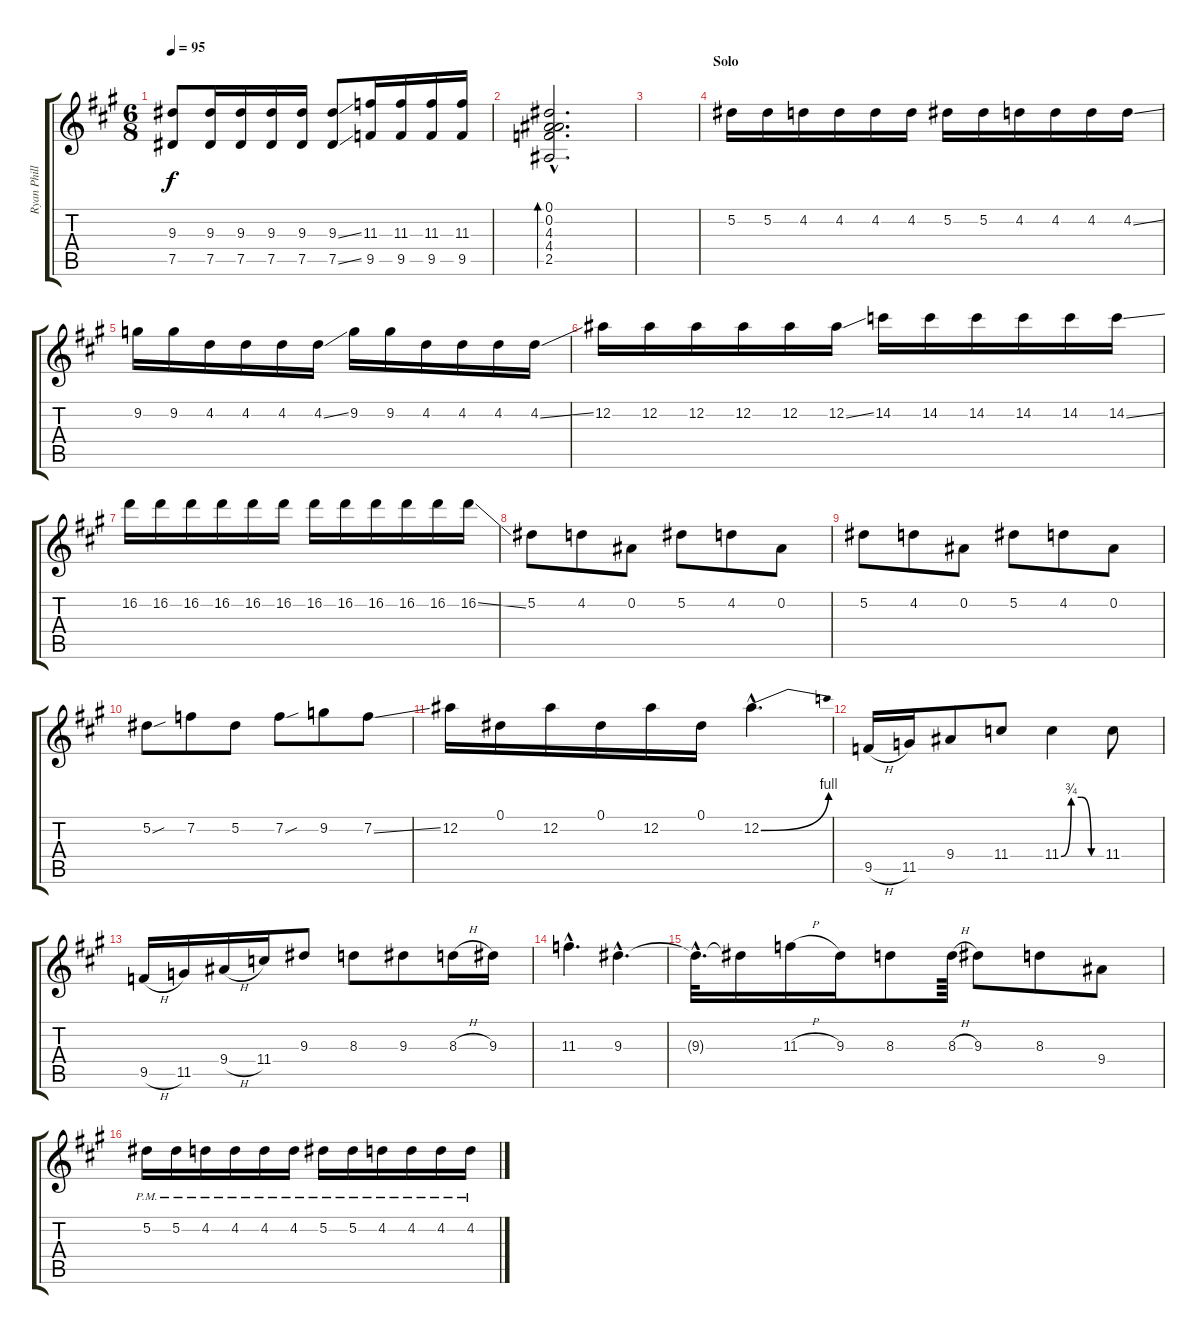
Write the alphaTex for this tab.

\track ("Ryan Phillips" "Ryan Phill") {instrument acousticguitarsteel}
\staff {score tabs}
\tuning (Eb4 Bb3 Gb3 Db3 Ab2 Db2) {hide}
\ts (6 8)
\tempo 95
\clef g2
\ks a
(9.3 7.5).8{dy f volume 16} (9.3 7.5).16 (9.3 7.5).16 (9.3 7.5).16 (9.3 7.5).16 (9.3{ss} 7.5{ss}).8 (11.3 9.5).16 (11.3 9.5).16 (11.3 9.5).16 (11.3 9.5).16 |
(0.1{hac} 0.2{hac} 4.3{hac} 4.4{hac} 2.5{hac}).2{d bd 120} |
|
\section ("" "Solo")
5.2.16 5.2.16 4.2.16 4.2.16 4.2.16 4.2.16 5.2.16 5.2.16 4.2.16 4.2.16 4.2.16 4.2{ss}.16 |
9.2.16 9.2.16 4.2.16 4.2.16 4.2.16 4.2{ss}.16 9.2.16 9.2.16 4.2.16 4.2.16 4.2.16 4.2{ss}.16 |
12.2.16 12.2.16 12.2.16 12.2.16 12.2.16 12.2{ss}.16 14.2.16 14.2.16 14.2.16 14.2.16 14.2.16 14.2{ss}.16 |
16.2.16 16.2.16 16.2.16 16.2.16 16.2.16 16.2.16 16.2.16 16.2.16 16.2.16 16.2.16 16.2.16 16.2{ss}.16 |
5.2.8 4.2.8 0.2.8 5.2.8 4.2.8 0.2.8 |
5.2.8 4.2.8 0.2.8 5.2.8 4.2.8 0.2.8 |
5.2{sou}.8 7.2.8 5.2.8 7.2{sou}.8 9.2.8 7.2{ss}.8 |
12.2.16 0.1.16 12.2.16 0.1.16 12.2.16 0.1.16 12.2{be (bend 0 0 60 4) hac}.4{d} |
9.5{h}.16 11.5.16 9.4.8 11.4.8 11.4{be (custom 0 0 15 3 30 3 45 0 60 0)}.4 11.4.8 |
9.5{h}.16 11.5.16 9.4{h}.16 11.4.16 9.3.8 8.3.8 9.3.8 8.3{h}.16 9.3.16 |
11.3{hac}.4{d} 9.3{hac}.4{d} |
9.3{hac t}.32{d} 9.3{t}.16 11.3{h}.16 9.3.16 8.3.8 8.3{h}.64 9.3.8 8.3.8 9.4.8 |
5.2{pm}.16 5.2{pm}.16 4.2{pm}.16 4.2{pm}.16 4.2{pm}.16 4.2{pm}.16 5.2{pm}.16 5.2{pm}.16 4.2{pm}.16 4.2{pm}.16 4.2{pm}.16 4.2{pm}.16
